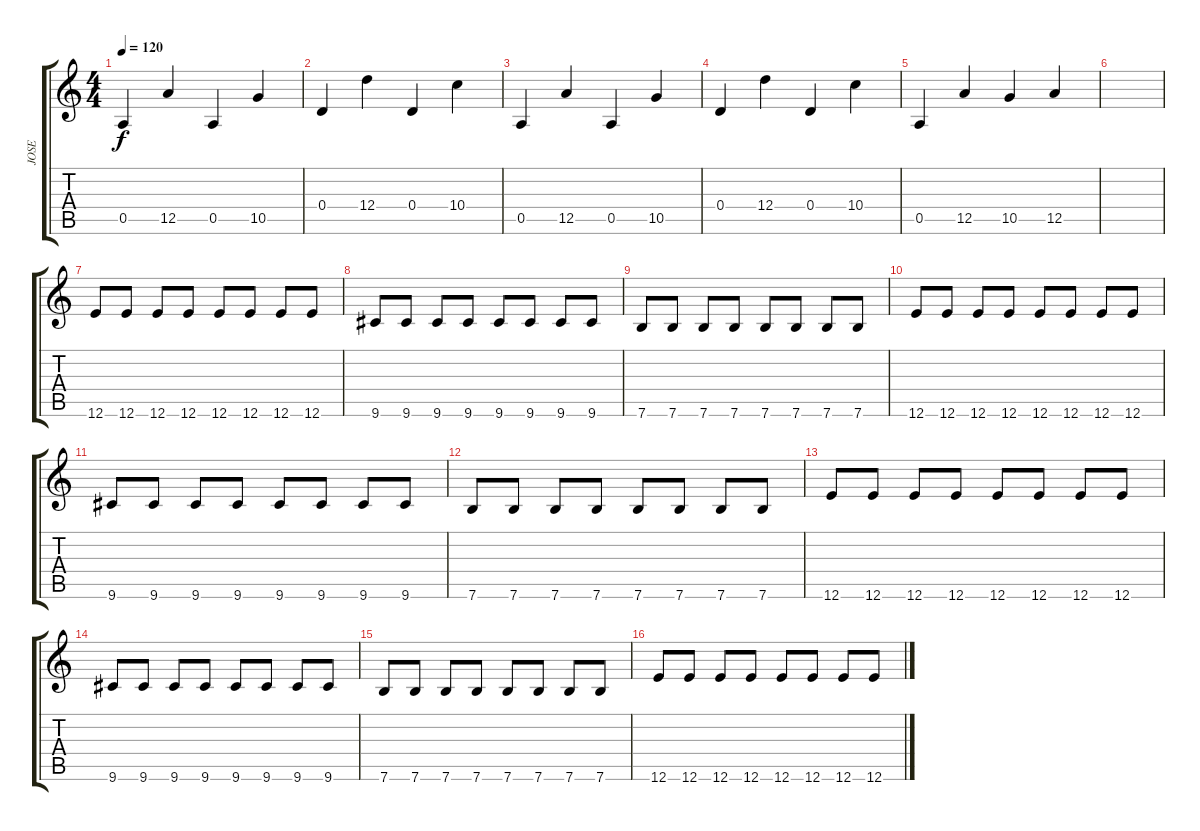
\track ("JOSE" "JOSE") {instrument acousticguitarnylon}
\staff {score tabs}
\tuning (E4 B3 G3 D3 A2 E2) {hide}
\ts (4 4)
\tempo 120
\clef g2
\ks c
0.5.4{dy f} 12.5.4 0.5.4 10.5.4 |
0.4.4 12.4.4 0.4.4 10.4.4 |
0.5.4 12.5.4 0.5.4 10.5.4 |
0.4.4 12.4.4 0.4.4 10.4.4 |
0.5.4 12.5.4 10.5.4 12.5.4 |
|
12.6.8 12.6.8 12.6.8 12.6.8 12.6.8 12.6.8 12.6.8 12.6.8 |
9.6.8 9.6.8 9.6.8 9.6.8 9.6.8 9.6.8 9.6.8 9.6.8 |
7.6.8 7.6.8 7.6.8 7.6.8 7.6.8 7.6.8 7.6.8 7.6.8 |
12.6.8 12.6.8 12.6.8 12.6.8 12.6.8 12.6.8 12.6.8 12.6.8 |
9.6.8 9.6.8 9.6.8 9.6.8 9.6.8 9.6.8 9.6.8 9.6.8 |
7.6.8 7.6.8 7.6.8 7.6.8 7.6.8 7.6.8 7.6.8 7.6.8 |
12.6.8 12.6.8 12.6.8 12.6.8 12.6.8 12.6.8 12.6.8 12.6.8 |
9.6.8 9.6.8 9.6.8 9.6.8 9.6.8 9.6.8 9.6.8 9.6.8 |
7.6.8 7.6.8 7.6.8 7.6.8 7.6.8 7.6.8 7.6.8 7.6.8 |
12.6.8 12.6.8 12.6.8 12.6.8 12.6.8 12.6.8 12.6.8 12.6.8
